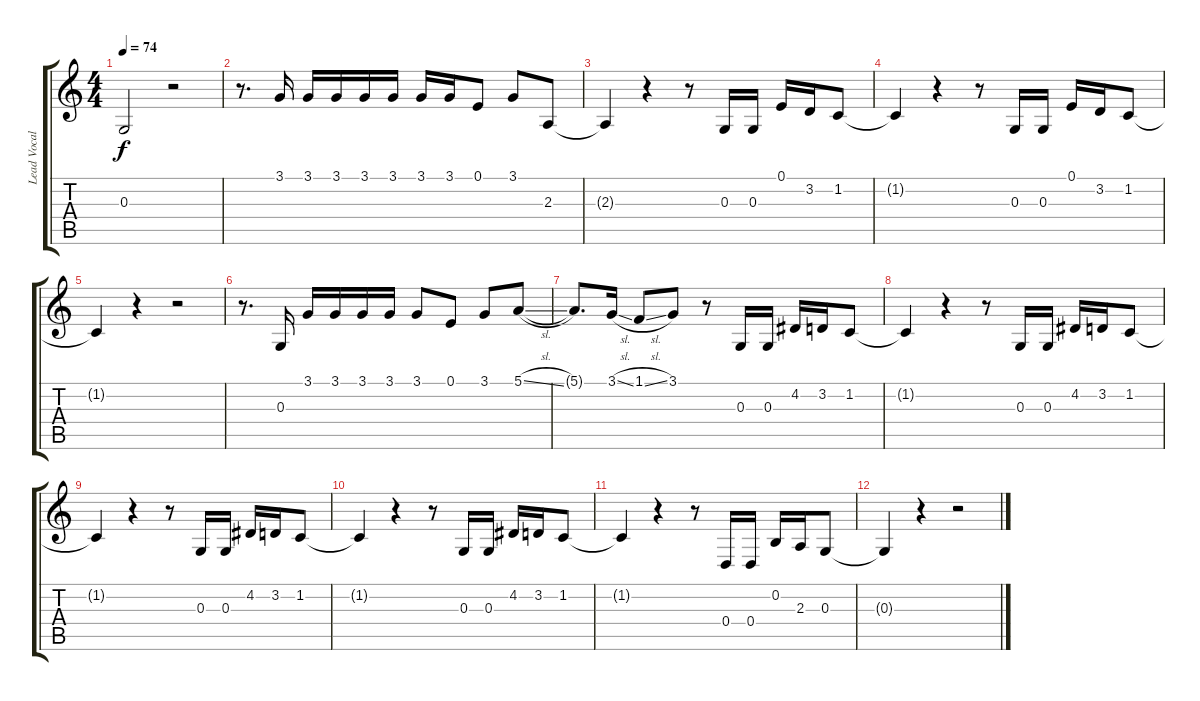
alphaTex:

\track ("Lead Vocals" "Lead Vocal") {instrument voiceoohs}
\staff {score tabs}
\tuning (E4 B3 G3 D3 A2 E2) {hide}
\ts (4 4)
\tempo 74
\clef g2
\ks c
0.3.2{dy f} r.2 |
r.8{d} 3.1.16 3.1.16 3.1.16 3.1.16 3.1.16 3.1.16 3.1.16 0.1.8 3.1.8 2.3.8 |
2.3{t}.4 r.4 r.8 0.3.16 0.3.16 0.1.16 3.2.16 1.2.8 |
1.2{t}.4 r.4 r.8 0.3.16 0.3.16 0.1.16 3.2.16 1.2.8 |
1.2{t}.4 r.4 r.2 |
r.8{d} 0.3.16 3.1.16 3.1.16 3.1.16 3.1.16 3.1.8 0.1.8 3.1.8 5.1{sl}.8 |
5.1{t}.8{d} 3.1{sl}.16 1.1{sl}.8 3.1.8 r.8 0.3.16 0.3.16 4.2.16 3.2.16 1.2.8 |
1.2{t}.4 r.4 r.8 0.3.16 0.3.16 4.2.16 3.2.16 1.2.8 |
1.2{t}.4 r.4 r.8 0.3.16 0.3.16 4.2.16 3.2.16 1.2.8 |
1.2{t}.4 r.4 r.8 0.3.16 0.3.16 4.2.16 3.2.16 1.2.8 |
1.2{t}.4 r.4 r.8 0.4.16 0.4.16 0.2.16 2.3.16 0.3.8 |
0.3{t}.4 r.4 r.2
